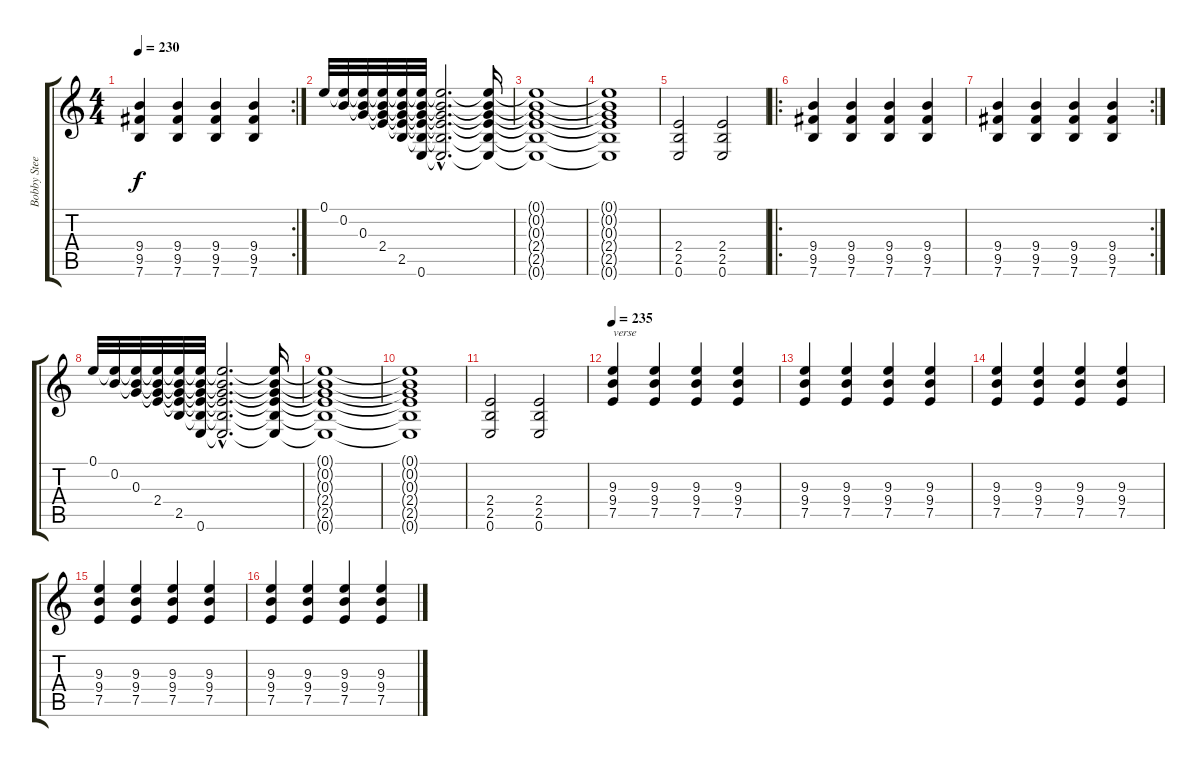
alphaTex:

\track ("Bobby Steele" "Bobby Stee") {instrument distortionguitar}
\staff {score tabs}
\tuning (E4 B3 G3 D3 A2 E2) {hide}
\rc 2
\ts (4 4)
\tempo 230
\clef g2
\ks c
(9.4 9.5 7.6).4{dy f} (9.4 9.5 7.6).4 (9.4 9.5 7.6).4 (9.4 9.5 7.6).4 |
0.1.32 (0.1{t} 0.2).32 (0.1{t} 0.2{t} 0.3).32 (0.1{t} 0.2{t} 0.3{t} 2.4).32 (0.1{t} 0.2{t} 0.3{t} 2.4{t} 2.5).32 (0.1{t} 0.2{t} 0.3{t} 2.4{t} 2.5{t} 0.6).32 (0.1{hac t} 0.2{hac t} 0.3{hac t} 2.4{hac t} 2.5{hac t} 0.6{hac t}).2{d} (0.1{t} 0.2{t} 0.3{t} 2.4{t} 2.5{t} 0.6{t}).16 |
(0.1{t} 0.2{t} 0.3{t} 2.4{t} 2.5{t} 0.6{t}).1 |
(0.1{t} 0.2{t} 0.3{t} 2.4{t} 2.5{t} 0.6{t}).1 |
(2.4 2.5 0.6).2 (2.4 2.5 0.6).2 |
\ro
(9.4 9.5 7.6).4 (9.4 9.5 7.6).4 (9.4 9.5 7.6).4 (9.4 9.5 7.6).4 |
\rc 2
(9.4 9.5 7.6).4 (9.4 9.5 7.6).4 (9.4 9.5 7.6).4 (9.4 9.5 7.6).4 |
0.1.32 (0.1{t} 0.2).32 (0.1{t} 0.2{t} 0.3).32 (0.1{t} 0.2{t} 0.3{t} 2.4).32 (0.1{t} 0.2{t} 0.3{t} 2.4{t} 2.5).32 (0.1{t} 0.2{t} 0.3{t} 2.4{t} 2.5{t} 0.6).32 (0.1{hac t} 0.2{hac t} 0.3{hac t} 2.4{hac t} 2.5{hac t} 0.6{hac t}).2{d} (0.1{t} 0.2{t} 0.3{t} 2.4{t} 2.5{t} 0.6{t}).16 |
(0.1{t} 0.2{t} 0.3{t} 2.4{t} 2.5{t} 0.6{t}).1 |
(0.1{t} 0.2{t} 0.3{t} 2.4{t} 2.5{t} 0.6{t}).1 |
(2.4 2.5 0.6).2 (2.4 2.5 0.6).2 |
\tempo 235
(9.3 9.4 7.5).4{txt "verse"} (9.3 9.4 7.5).4 (9.3 9.4 7.5).4 (9.3 9.4 7.5).4 |
(9.3 9.4 7.5).4 (9.3 9.4 7.5).4 (9.3 9.4 7.5).4 (9.3 9.4 7.5).4 |
(9.3 9.4 7.5).4 (9.3 9.4 7.5).4 (9.3 9.4 7.5).4 (9.3 9.4 7.5).4 |
(9.3 9.4 7.5).4 (9.3 9.4 7.5).4 (9.3 9.4 7.5).4 (9.3 9.4 7.5).4 |
(9.3 9.4 7.5).4 (9.3 9.4 7.5).4 (9.3 9.4 7.5).4 (9.3 9.4 7.5).4
